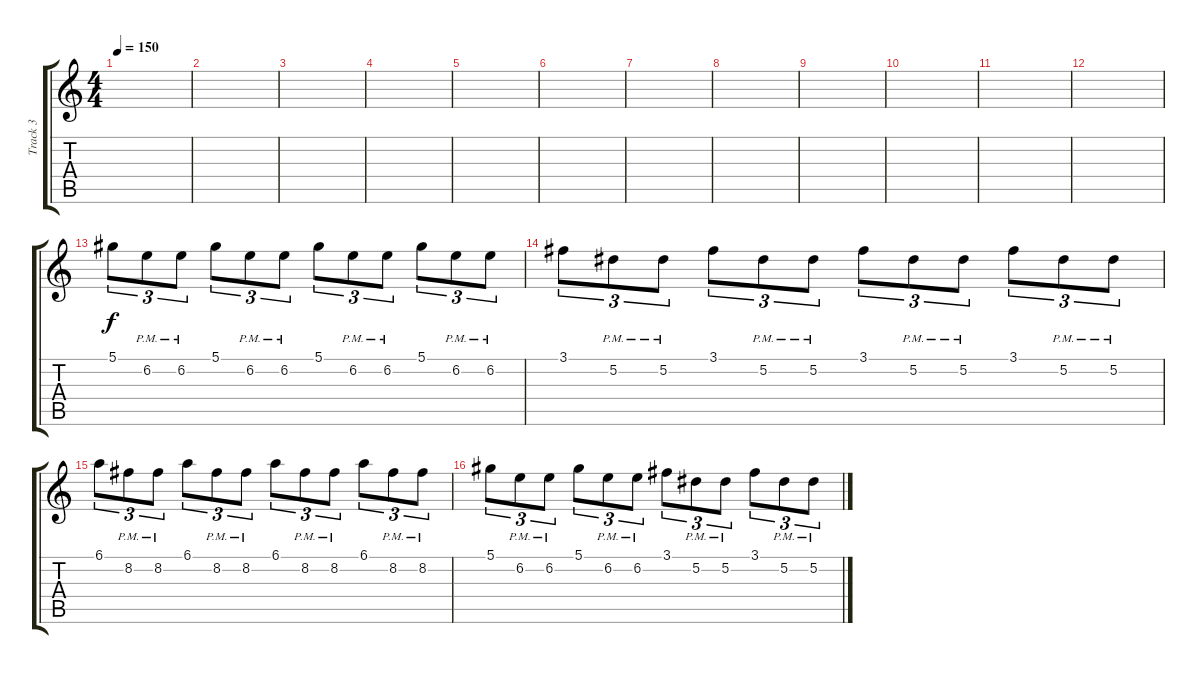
\track ("Track 3" "Track 3") {instrument overdrivenguitar}
\staff {score tabs}
\tuning (Eb4 Bb3 Gb3 Db3 Ab2 Db2) {hide}
\ts (4 4)
\tempo 150
\clef g2
\ks c
|
|
|
|
|
|
|
|
|
|
|
|
5.1.8{tu (3 2)} 6.2{pm}.8{tu (3 2)} 6.2{pm}.8{tu (3 2)} 5.1.8{tu (3 2)} 6.2{pm}.8{tu (3 2)} 6.2{pm}.8{tu (3 2)} 5.1.8{tu (3 2)} 6.2{pm}.8{tu (3 2)} 6.2{pm}.8{tu (3 2)} 5.1.8{tu (3 2)} 6.2{pm}.8{tu (3 2)} 6.2{pm}.8{tu (3 2)} |
3.1.8{tu (3 2)} 5.2{pm}.8{tu (3 2)} 5.2{pm}.8{tu (3 2)} 3.1.8{tu (3 2)} 5.2{pm}.8{tu (3 2)} 5.2{pm}.8{tu (3 2)} 3.1.8{tu (3 2)} 5.2{pm}.8{tu (3 2)} 5.2{pm}.8{tu (3 2)} 3.1.8{tu (3 2)} 5.2{pm}.8{tu (3 2)} 5.2{pm}.8{tu (3 2)} |
6.1.8{tu (3 2)} 8.2{pm}.8{tu (3 2)} 8.2{pm}.8{tu (3 2)} 6.1.8{tu (3 2)} 8.2{pm}.8{tu (3 2)} 8.2{pm}.8{tu (3 2)} 6.1.8{tu (3 2)} 8.2{pm}.8{tu (3 2)} 8.2{pm}.8{tu (3 2)} 6.1.8{tu (3 2)} 8.2{pm}.8{tu (3 2)} 8.2{pm}.8{tu (3 2)} |
5.1.8{tu (3 2)} 6.2{pm}.8{tu (3 2)} 6.2{pm}.8{tu (3 2)} 5.1.8{tu (3 2)} 6.2{pm}.8{tu (3 2)} 6.2{pm}.8{tu (3 2)} 3.1.8{tu (3 2)} 5.2{pm}.8{tu (3 2)} 5.2{pm}.8{tu (3 2)} 3.1.8{tu (3 2)} 5.2{pm}.8{tu (3 2)} 5.2{pm}.8{tu (3 2)}
